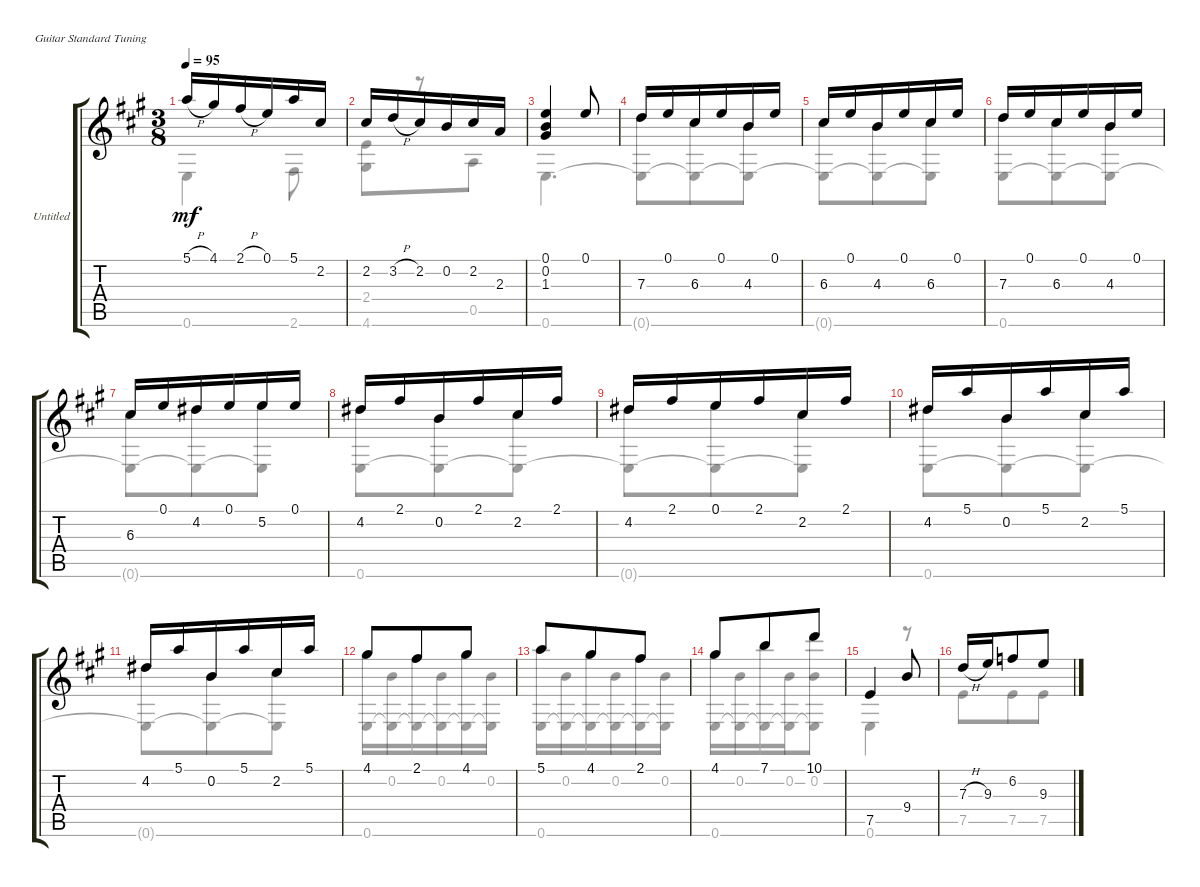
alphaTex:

\bracketExtendMode groupsimilarinstruments
\firstSystemTrackNameOrientation horizontal
\otherSystemsTrackNameOrientation horizontal
\track ("Untitled" "Untitled") {instrument acousticguitarnylon}
\staff {score tabs}
\tuning (E4 B3 G3 D3 A2 E2)
\voice
\ts (3 8)
\tempo 95
\clef g2
\ks a
5.1{h}.16{dy mf} 4.1.16 2.1{h}.16 0.1.16 5.1.16 2.2.16 |
2.2.16 3.2{h}.16 2.2.16 0.2.16 2.2.16 2.3.16 |
(0.1 0.2 1.3).4 0.1.8 |
7.3.16 0.1.16 6.3.16 0.1.16 4.3.16 0.1.16 |
6.3.16 0.1.16 4.3.16 0.1.16 6.3.16 0.1.16 |
7.3.16 0.1.16 6.3.16 0.1.16 4.3.16 0.1.16 |
6.3.16 0.1.16 4.2.16 0.1.16 5.2.16 0.1.16 |
4.2.16 2.1.16 0.2.16 2.1.16 2.2.16 2.1.16 |
4.2.16 2.1.16 0.1.16 2.1.16 2.2.16 2.1.16 |
4.2.16 5.1.16 0.2.16 5.1.16 2.2.16 5.1.16 |
4.2.16 5.1.16 0.2.16 5.1.16 2.2.16 5.1.16 |
4.1.8 2.1.8 4.1.8 |
5.1.8 4.1.8 2.1.8 |
4.1.8 7.1.8 10.1.8 |
7.5.4 9.4.8 |
7.3{h}.16 9.3.16 6.2.8 9.3.8
\voice
\clef g2
\ottava regular
\simile none
\ks a
0.6.4{dy mf} 2.6.8 |
(2.4 4.6).8 r.8 0.5.8 |
0.6.4{d} |
(7.3 0.6{t}).8 (6.3 0.6{t}).8 (4.3 0.6{t}).8 |
(6.3 0.6{t}).8 (4.3 0.6{t}).8 (6.3 0.6{t}).8 |
(7.3 0.6).8 (6.3 0.6{t}).8 (4.3 0.6{t}).8 |
(6.3 0.6{t}).8 (4.2 0.6{t}).8 (5.2 0.6{t}).8 |
(4.2 0.6).8 (0.2 0.6{t}).8 (2.2 0.6{t}).8 |
(4.2 0.6{t}).8 (0.1 0.6{t}).8 (2.2 0.6{t}).8 |
(4.2 0.6).8 (0.2 0.6{t}).8 (2.2 0.6{t}).8 |
(4.2 0.6{t}).8 (0.2 0.6{t}).8 (2.2 0.6{t}).8 |
(4.1 0.6).16 (0.2 0.6{t}).16 (2.1 0.6{t}).16 (0.2 0.6{t}).16 (4.1 0.6{t}).16 (0.2 0.6{t}).16 |
(5.1 0.6).16 (0.2 0.6{t}).16 (4.1 0.6{t}).16 (0.2 0.6{t}).16 (2.1 0.6{t}).16 (0.2 0.6{t}).16 |
(4.1 0.6).16 (0.2 0.6{t}).16 (7.1 0.6{t}).16 (0.2 0.6{t}).16 (10.1 0.2 0.6{t}).8 |
0.6.4 r.8 |
7.5.8 7.5.8 7.5.8
